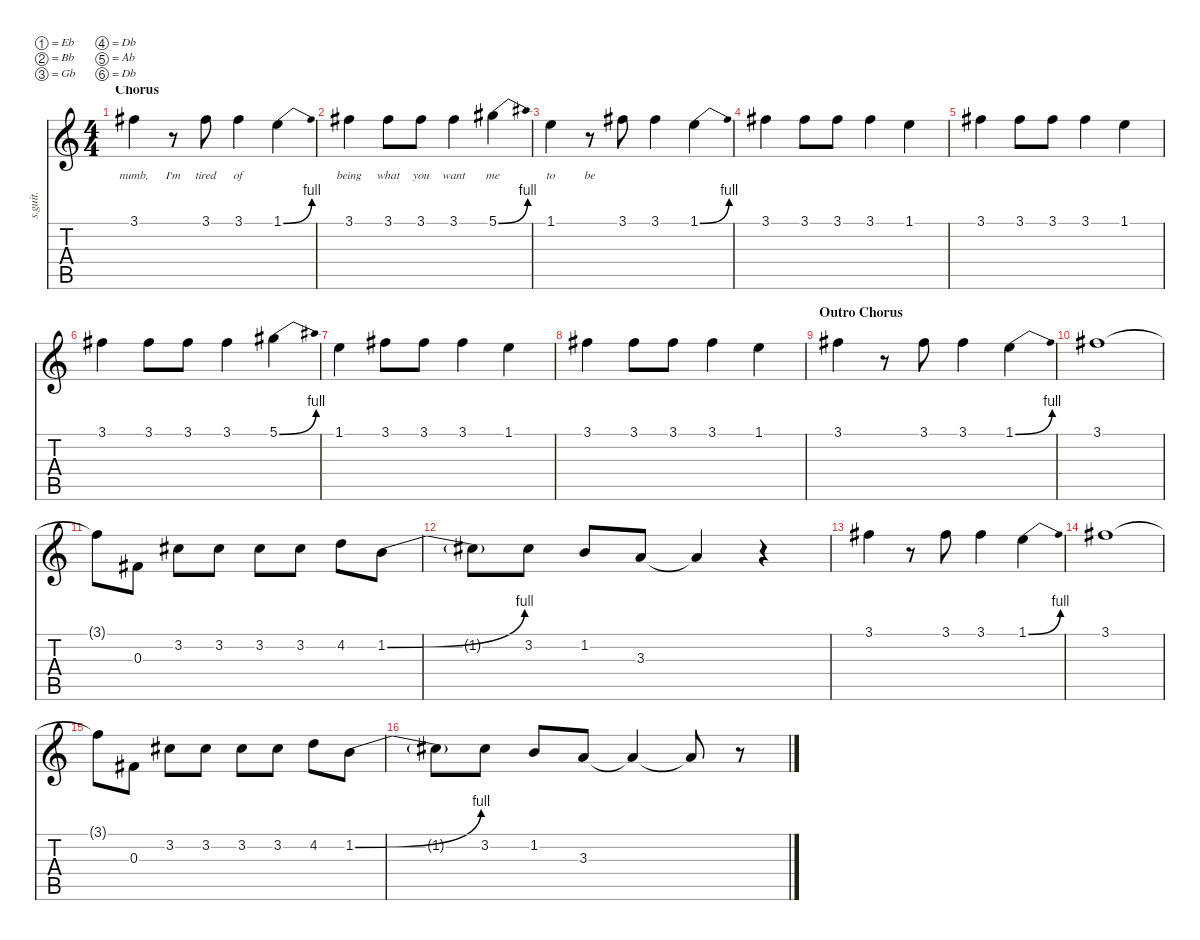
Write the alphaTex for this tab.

\defaultSystemsLayout 4
\hideDynamics
\bracketExtendMode nobrackets
\track ("Chester Bennington (Vocals)" "s.guit.") {instrument clarinet}
\staff {score tabs}
\tuning (Eb4 Bb3 Gb3 Db3 Ab2 Db2)
\displaytranspose 12
\ts (4 4)
\section ("" "Chorus")
\tempo (110 hide)
\clef g2
\ks c
3.1{acc #}.4{lyrics "numb," dy f} r.8{lyrics "I'm"} 3.1{acc #}.8{lyrics "tired"} 3.1{acc #}.4{lyrics "of"} 1.1{be (bend 0 0 60 4)}.4 |
3.1{acc #}.4{lyrics "being"} 3.1{acc #}.8{lyrics "what"} 3.1{acc #}.8{lyrics "you"} 3.1{acc #}.4{lyrics "want"} 5.1{be (bend 0 0 60 4) acc #}.4{lyrics "me"} |
1.1.4{lyrics "to"} r.8{lyrics "be"} 3.1{acc #}.8 3.1{acc #}.4 1.1{be (bend 0 0 60 4)}.4 |
3.1{acc #}.4 3.1{acc #}.8 3.1{acc #}.8 3.1{acc #}.4 1.1.4 |
3.1{acc #}.4 3.1{acc #}.8 3.1{acc #}.8 3.1{acc #}.4 1.1.4 |
3.1{acc #}.4 3.1{acc #}.8 3.1{acc #}.8 3.1{acc #}.4 5.1{be (bend 0 0 60 4) acc #}.4 |
1.1.4 3.1{acc #}.8 3.1{acc #}.8 3.1{acc #}.4 1.1.4 |
3.1{acc #}.4 3.1{acc #}.8 3.1{acc #}.8 3.1{acc #}.4 1.1.4 |
\section ("" "Outro Chorus")
3.1{acc #}.4 r.8 3.1{acc #}.8 3.1{acc #}.4 1.1{be (bend 0 0 60 4)}.4 |
3.1{acc #}.1 |
3.1{t acc #}.8 0.3{acc #}.8 3.2{acc #}.8 3.2{acc #}.8 3.2{acc #}.8 3.2{acc #}.8 4.2.8 1.2{be (bend 0 0 60 4)}.8 |
1.2{t}.8 3.2{acc #}.8 1.2.8 3.3.8 3.3{t}.4 r.4 |
3.1{acc #}.4 r.8 3.1{acc #}.8 3.1{acc #}.4 1.1{be (bend 0 0 60 4)}.4 |
3.1{acc #}.1 |
3.1{t acc #}.8 0.3{acc #}.8 3.2{acc #}.8 3.2{acc #}.8 3.2{acc #}.8 3.2{acc #}.8 4.2.8 1.2{be (bend 0 0 60 4)}.8 |
1.2{t}.8 3.2{acc #}.8 1.2.8 3.3.8 3.3{t}.4 3.3{t}.8 r.8
